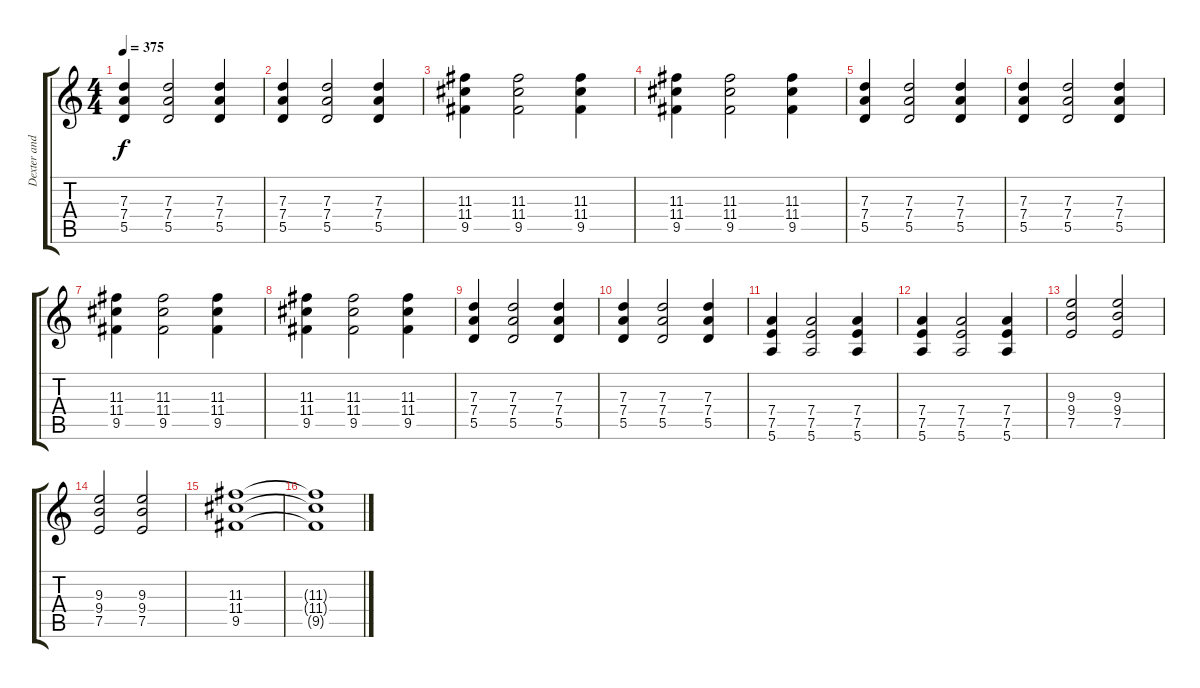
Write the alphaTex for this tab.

\track ("Dexter and Noodles (Guitars)" "Dexter and") {instrument overdrivenguitar}
\staff {score tabs}
\tuning (E4 B3 G3 D3 A2 E2) {hide}
\ts (4 4)
\tempo 375
\clef g2
\ks c
(7.3 7.4 5.5).4{dy f} (7.3 7.4 5.5).2 (7.3 7.4 5.5).4 |
(7.3 7.4 5.5).4 (7.3 7.4 5.5).2 (7.3 7.4 5.5).4 |
(11.3 11.4 9.5).4 (11.3 11.4 9.5).2 (11.3 11.4 9.5).4 |
(11.3 11.4 9.5).4 (11.3 11.4 9.5).2 (11.3 11.4 9.5).4 |
(7.3 7.4 5.5).4 (7.3 7.4 5.5).2 (7.3 7.4 5.5).4 |
(7.3 7.4 5.5).4 (7.3 7.4 5.5).2 (7.3 7.4 5.5).4 |
(11.3 11.4 9.5).4 (11.3 11.4 9.5).2 (11.3 11.4 9.5).4 |
(11.3 11.4 9.5).4 (11.3 11.4 9.5).2 (11.3 11.4 9.5).4 |
(7.3 7.4 5.5).4 (7.3 7.4 5.5).2 (7.3 7.4 5.5).4 |
(7.3 7.4 5.5).4 (7.3 7.4 5.5).2 (7.3 7.4 5.5).4 |
(7.4 7.5 5.6).4 (7.4 7.5 5.6).2 (7.4 7.5 5.6).4 |
(7.4 7.5 5.6).4 (7.4 7.5 5.6).2 (7.4 7.5 5.6).4 |
(9.3 9.4 7.5).2 (9.3 9.4 7.5).2 |
(9.3 9.4 7.5).2 (9.3 9.4 7.5).2 |
(11.3 11.4 9.5).1 |
(11.3{t} 11.4{t} 9.5{t}).1
